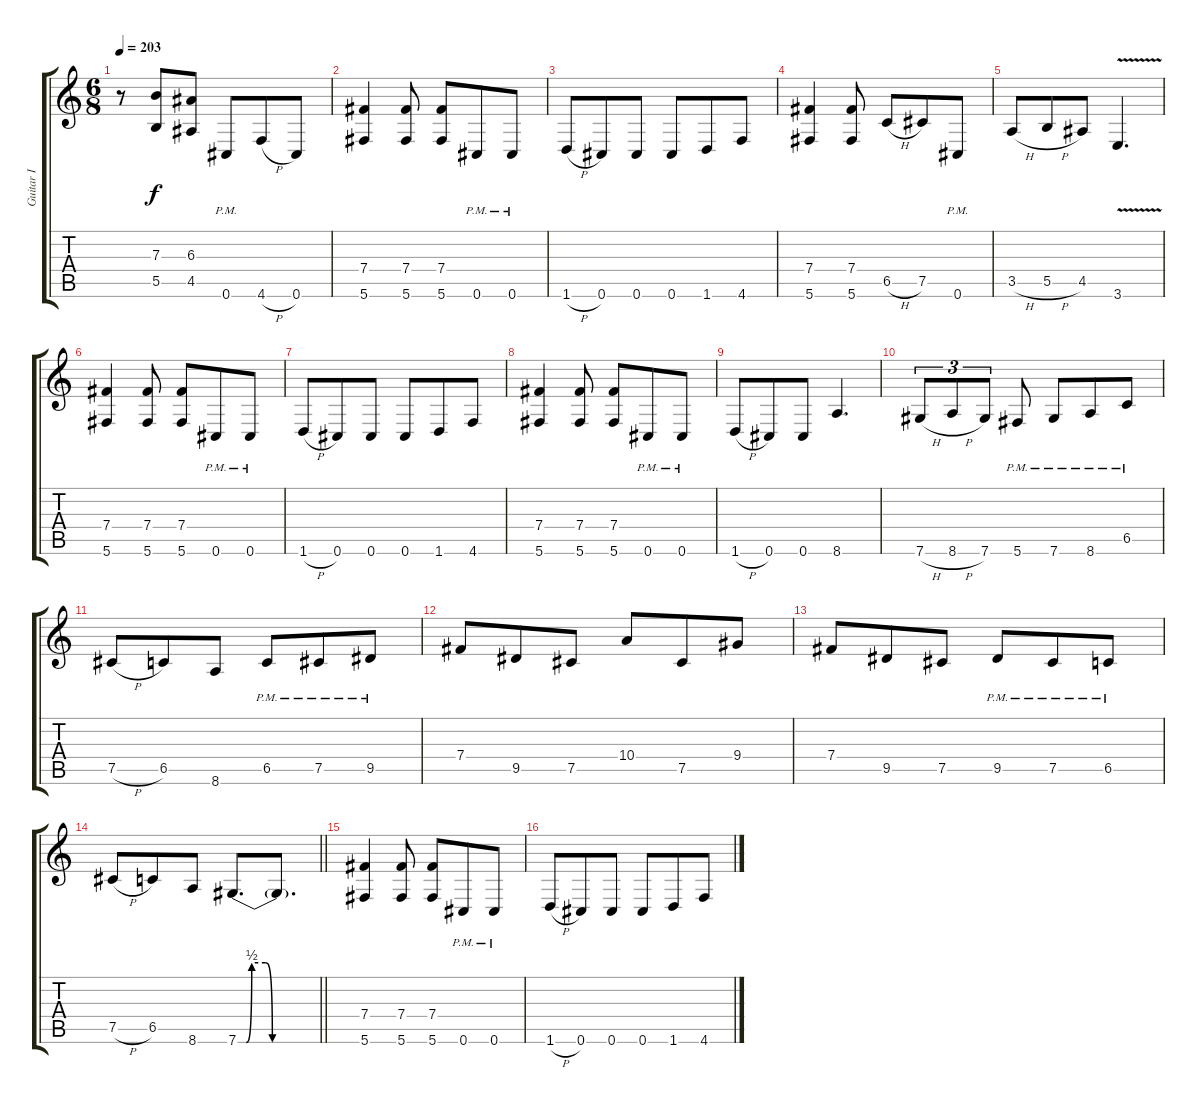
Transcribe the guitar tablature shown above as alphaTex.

\track ("Guitar I" "Guitar I") {instrument distortionguitar}
\staff {score tabs}
\tuning (Db4 Ab3 E3 B2 Gb2 Db2) {hide}
\ts (6 8)
\tempo 203
\clef g2
\ks c
r.8{dy f} (7.3 5.5).8 (6.3 4.5).8 0.6{pm}.8 4.6{h}.8 0.6.8 |
(7.4 5.6).4 (7.4 5.6).8 (7.4 5.6).8 0.6{pm}.8 0.6{pm}.8 |
1.6{h}.8 0.6.8 0.6.8 0.6.8 1.6.8 4.6.8 |
(7.4 5.6).4 (7.4 5.6).8 6.5{h}.8 7.5.8 0.6{pm}.8 |
3.5{h}.8 5.5{h}.8 4.5.8 3.6{v}.4{d} |
(7.4 5.6).4 (7.4 5.6).8 (7.4 5.6).8 0.6{pm}.8 0.6{pm}.8 |
1.6{h}.8 0.6.8 0.6.8 0.6.8 1.6.8 4.6.8 |
(7.4 5.6).4 (7.4 5.6).8 (7.4 5.6).8 0.6{pm}.8 0.6{pm}.8 |
1.6{h}.8 0.6.8 0.6.8 8.6.4{d} |
7.6{h}.8{tu (3 2)} 8.6{h}.8{tu (3 2)} 7.6.8{tu (3 2)} 5.6{pm}.8 7.6{pm}.8 8.6{pm}.8 6.5{pm}.8 |
7.5{h}.8 6.5.8 8.6.8 6.5{pm}.8 7.5{pm}.8 9.5{pm}.8 |
7.4.8 9.5.8 7.5.8 10.4.8 7.5.8 9.4.8 |
7.4.8 9.5.8 7.5.8 9.5{pm}.8 7.5{pm}.8 6.5{pm}.8 |
\barLineRight lightlight
7.5{h}.8 6.5.8 8.6.8 7.6{be (custom 0 0 6 0 10 2 20 2 25 0 30 0 60 0)}.8{d} 7.6{t}.8{d} |
(7.4 5.6).4 (7.4 5.6).8 (7.4 5.6).8 0.6{pm}.8 0.6{pm}.8 |
1.6{h}.8 0.6.8 0.6.8 0.6.8 1.6.8 4.6.8
